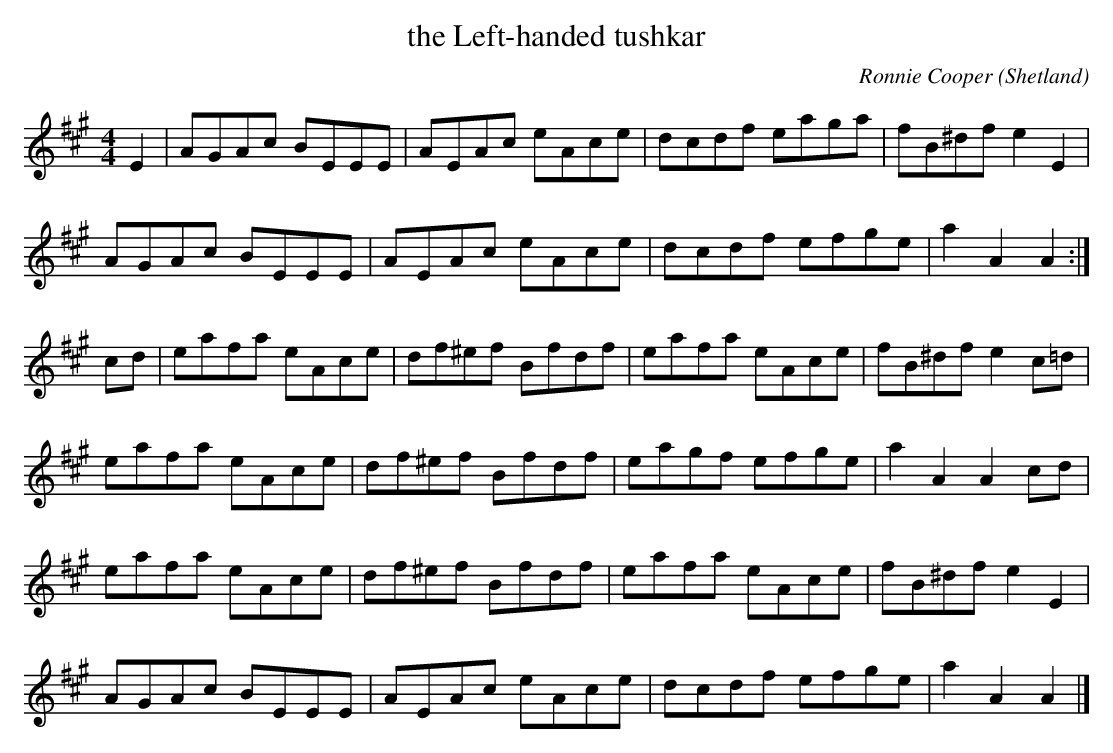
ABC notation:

X:1
T:the Left-handed tushkar
C:Ronnie Cooper
M:4/4
O:Shetland
K:A major
E2|\
AGAc BEEE | AEAc eAce | dcdf eaga | fB^df e2E2|
AGAc BEEE | AEAc eAce | dcdf efge | a2A2A2 :|
cd|\
eafa eAce| df^ef Bfdf| eafa eAce| fB^df e2c=d|
eafa eAce| df^ef Bfdf| eagf efge| a2A2A2cd |
eafa eAce| df^ef Bfdf| eafa eAce| fB^df e2E2|
AGAc BEEE| AEAc eAce| dcdf efge| a2A2A2 |]
